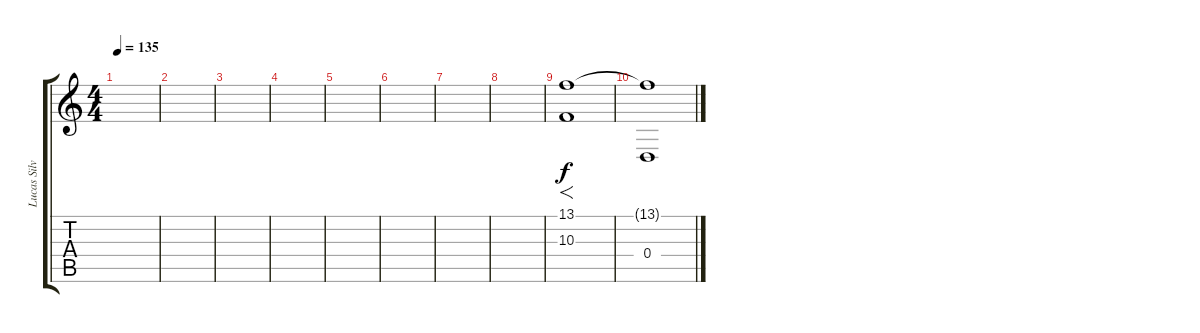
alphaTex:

\track ("Lucas Silveira III" "Lucas Silv") {instrument pad2warm}
\staff {score tabs}
\tuning (E4 B3 G3 D3 A2 E2) {hide}
\ts (4 4)
\tempo 135
\clef g2
\ks c
|
|
|
|
|
|
|
|
(13.1 10.3).1{f volume 6} |
(13.1{t} 0.4).1
